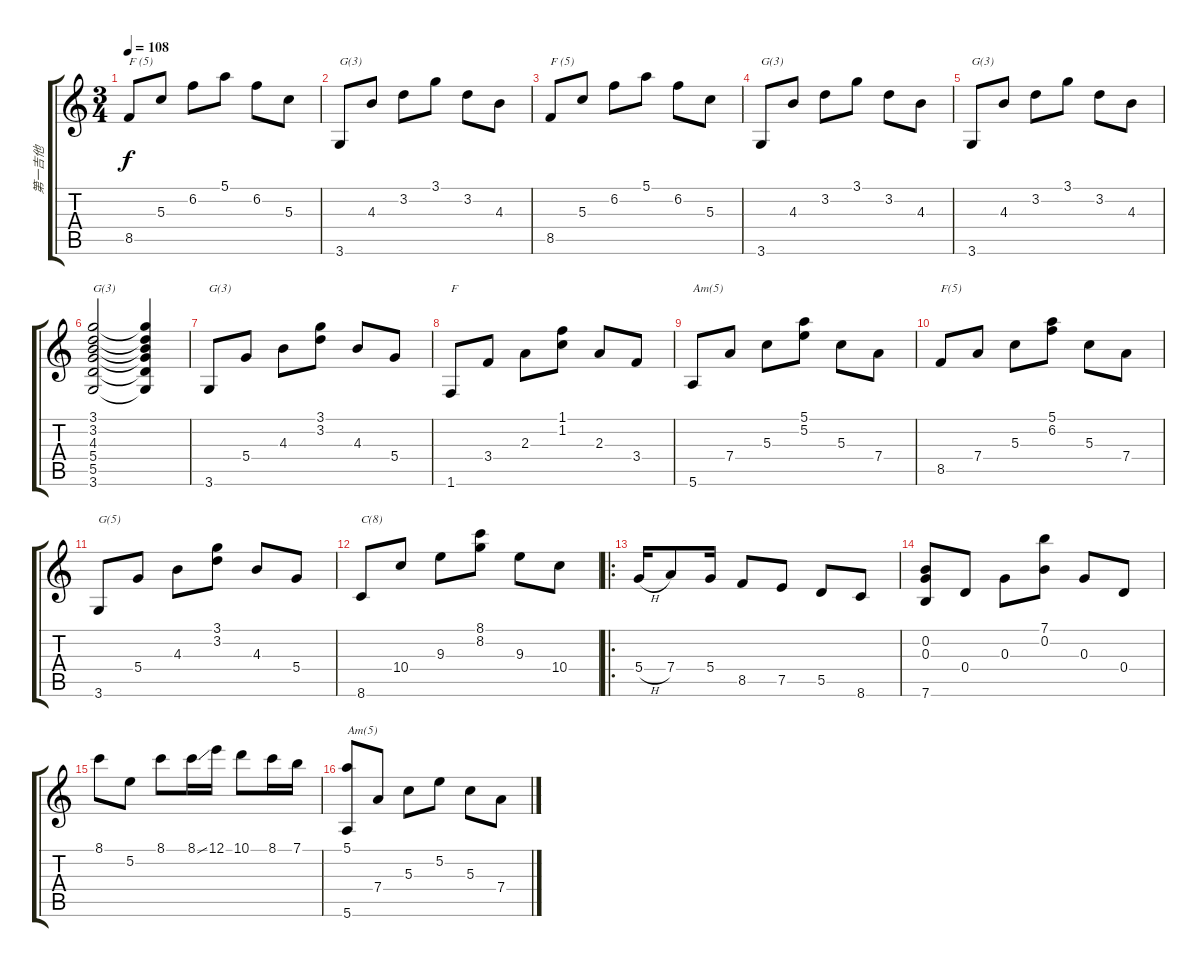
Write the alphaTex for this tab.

\track ("第一吉他" "第一吉他") {instrument acousticguitarnylon}
\staff {score tabs}
\tuning (E4 B3 G3 D3 A2 E2) {hide}
\ts (3 4)
\tempo 108
\clef g2
\ks c
8.5.8{txt "F (5)" dy f instrument acousticguitarnylon} 5.3.8 6.2.8 5.1.8 6.2.8 5.3.8 |
3.6.8{txt "G(3)"} 4.3.8 3.2.8 3.1.8 3.2.8 4.3.8 |
8.5.8{txt "F (5)"} 5.3.8 6.2.8 5.1.8 6.2.8 5.3.8 |
3.6.8{txt "G(3)"} 4.3.8 3.2.8 3.1.8 3.2.8 4.3.8 |
3.6.8{txt "G(3)"} 4.3.8 3.2.8 3.1.8 3.2.8 4.3.8 |
(3.1 3.2 4.3 5.4 5.5 3.6).2{txt "G(3)"} (3.1{t} 3.2{t} 4.3{t} 5.4{t} 5.5{t} 3.6{t}).4 |
3.6.8{txt "G(3)"} 5.4.8 4.3.8 (3.1 3.2).8 4.3.8 5.4.8 |
1.6.8{txt "F"} 3.4.8 2.3.8 (1.1 1.2).8 2.3.8 3.4.8 |
5.6.8{txt "Am(5)"} 7.4.8 5.3.8 (5.1 5.2).8 5.3.8 7.4.8 |
8.5.8{txt "F(5)"} 7.4.8 5.3.8 (5.1 6.2).8 5.3.8 7.4.8 |
3.6.8{txt "G(5)"} 5.4.8 4.3.8 (3.1 3.2).8 4.3.8 5.4.8 |
8.6.8{txt "C(8)"} 10.4.8 9.3.8 (8.1 8.2).8 9.3.8 10.4.8 |
\ro
5.4{h}.16 7.4.8 5.4.16 8.5.8 7.5.8 5.5.8 8.6.8 |
(0.2 0.3 7.6).8 0.4.8 0.3.8 (7.1 0.2).8 0.3.8 0.4.8 |
8.1.8 5.2.8 8.1.8 8.1{ss}.16 12.1.16 10.1.8 8.1.16 7.1.16 |
(5.1 5.6).8{txt "Am(5)"} 7.4.8 5.3.8 5.2.8 5.3.8 7.4.8
